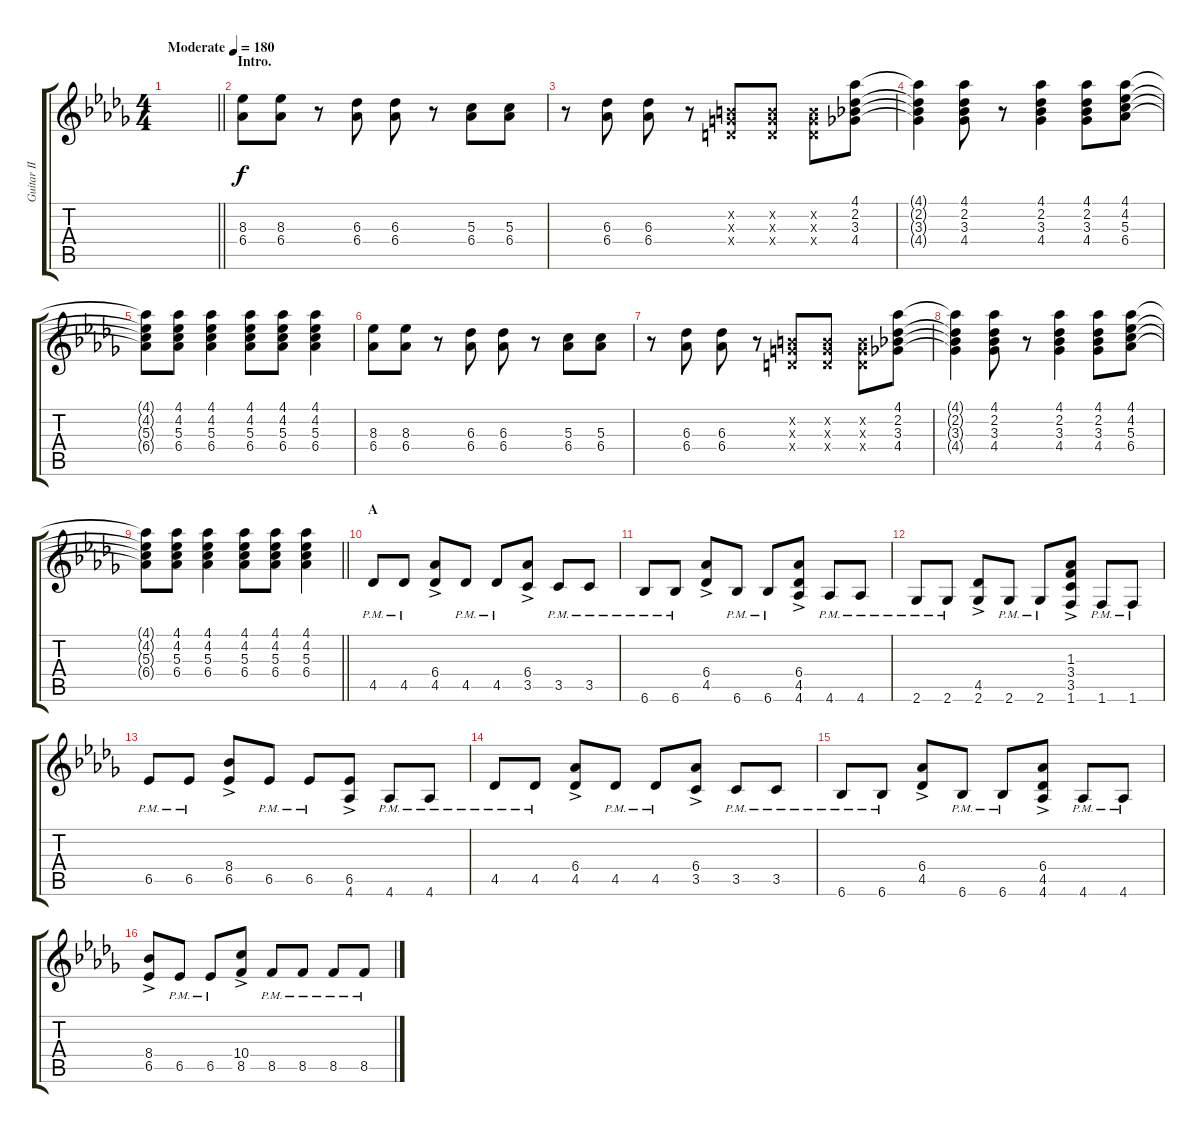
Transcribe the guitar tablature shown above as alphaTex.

\track ("Guitar II (Nakano Azusa)" "Guitar II ") {instrument distortionguitar}
\staff {score tabs}
\tuning (E4 B3 G3 D3 A2 E2) {hide}
\ts (4 4)
\tempo (180 "Moderate")
\clef g2
\barLineRight lightlight
\ks db
|
\section ("" "Intro.")
(8.3 6.4).8 (8.3 6.4).8 r.8 (6.3 6.4).8 (6.3 6.4).8 r.8 (5.3 6.4).8 (5.3 6.4).8 |
r.8 (6.3 6.4).8 (6.3 6.4).8 r.8 (0.2{x} 0.3{x} 0.4{x}).8 (0.2{x} 0.3{x} 0.4{x}).8 (0.2{x} 0.3{x} 0.4{x}).8 (4.1 2.2 3.3 4.4).8 |
(4.1{t} 2.2{t} 3.3{t} 4.4{t}).4 (4.1 2.2 3.3 4.4).8 r.8 (4.1 2.2 3.3 4.4).4 (4.1 2.2 3.3 4.4).8 (4.1 4.2 5.3 6.4).8 |
(4.1{t} 4.2{t} 5.3{t} 6.4{t}).8 (4.1 4.2 5.3 6.4).8 (4.1 4.2 5.3 6.4).4 (4.1 4.2 5.3 6.4).8 (4.1 4.2 5.3 6.4).8 (4.1 4.2 5.3 6.4).4 |
(8.3 6.4).8 (8.3 6.4).8 r.8 (6.3 6.4).8 (6.3 6.4).8 r.8 (5.3 6.4).8 (5.3 6.4).8 |
r.8 (6.3 6.4).8 (6.3 6.4).8 r.8 (0.2{x} 0.3{x} 0.4{x}).8 (0.2{x} 0.3{x} 0.4{x}).8 (0.2{x} 0.3{x} 0.4{x}).8 (4.1 2.2 3.3 4.4).8 |
(4.1{t} 2.2{t} 3.3{t} 4.4{t}).4 (4.1 2.2 3.3 4.4).8 r.8 (4.1 2.2 3.3 4.4).4 (4.1 2.2 3.3 4.4).8 (4.1 4.2 5.3 6.4).8 |
\barLineRight lightlight
(4.1{t} 4.2{t} 5.3{t} 6.4{t}).8 (4.1 4.2 5.3 6.4).8 (4.1 4.2 5.3 6.4).4 (4.1 4.2 5.3 6.4).8 (4.1 4.2 5.3 6.4).8 (4.1 4.2 5.3 6.4).4 |
\section ("" "A")
4.5{pm}.8 4.5{pm}.8 (6.4{ac} 4.5{ac}).8 4.5{pm}.8 4.5{pm}.8 (6.4{ac} 3.5{ac}).8 3.5{pm}.8 3.5{pm}.8 |
6.6{pm}.8 6.6{pm}.8 (6.4{ac} 4.5{ac}).8 6.6{pm}.8 6.6{pm}.8 (6.4{ac} 4.5{ac} 4.6{ac}).8 4.6{pm}.8 4.6{pm}.8 |
2.6{pm}.8 2.6{pm}.8 (4.5{ac} 2.6{ac}).8 2.6{pm}.8 2.6{pm}.8 (1.3{ac} 3.4{ac} 3.5{ac} 1.6{ac}).8 1.6{pm}.8 1.6{pm}.8 |
6.5{pm}.8 6.5{pm}.8 (8.4{ac} 6.5{ac}).8 6.5{pm}.8 6.5{pm}.8 (6.5{ac} 4.6{ac}).8 4.6{pm}.8 4.6{pm}.8 |
4.5{pm}.8 4.5{pm}.8 (6.4{ac} 4.5{ac}).8 4.5{pm}.8 4.5{pm}.8 (6.4{ac} 3.5{ac}).8 3.5{pm}.8 3.5{pm}.8 |
6.6{pm}.8 6.6{pm}.8 (6.4{ac} 4.5{ac}).8 6.6{pm}.8 6.6{pm}.8 (6.4{ac} 4.5{ac} 4.6{ac}).8 4.6{pm}.8 4.6{pm}.8 |
(8.4{ac} 6.5{ac}).8 6.5{pm}.8 6.5{pm}.8 (10.4{ac} 8.5{ac}).8 8.5{pm}.8 8.5{pm}.8 8.5{pm}.8 8.5{pm}.8
